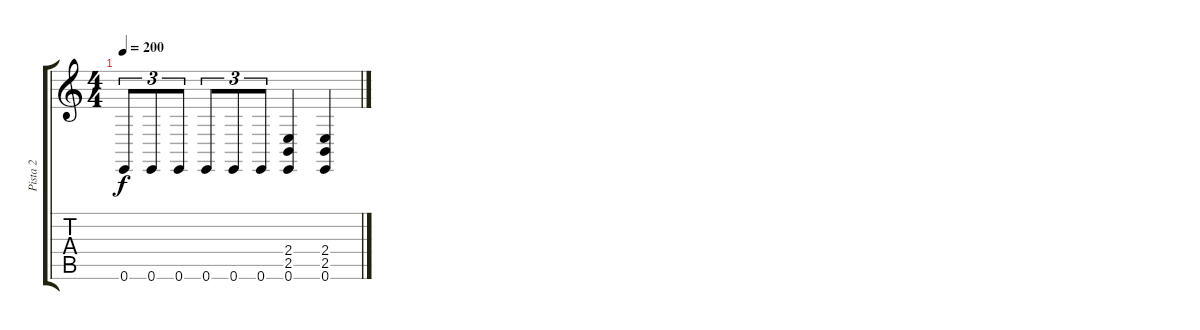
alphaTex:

\track ("Pista 2" "Pista 2") {instrument violin}
\staff {score tabs}
\tuning (E4 B3 G3 D3 A2 E2) {hide}
\ts (4 4)
\tempo 200
\clef g2
\ks c
0.6.8{tu (3 2) dy f} 0.6.8{tu (3 2)} 0.6.8{tu (3 2)} 0.6.8{tu (3 2)} 0.6.8{tu (3 2)} 0.6.8{tu (3 2)} (2.4 2.5 0.6).4 (2.4 2.5 0.6).4
